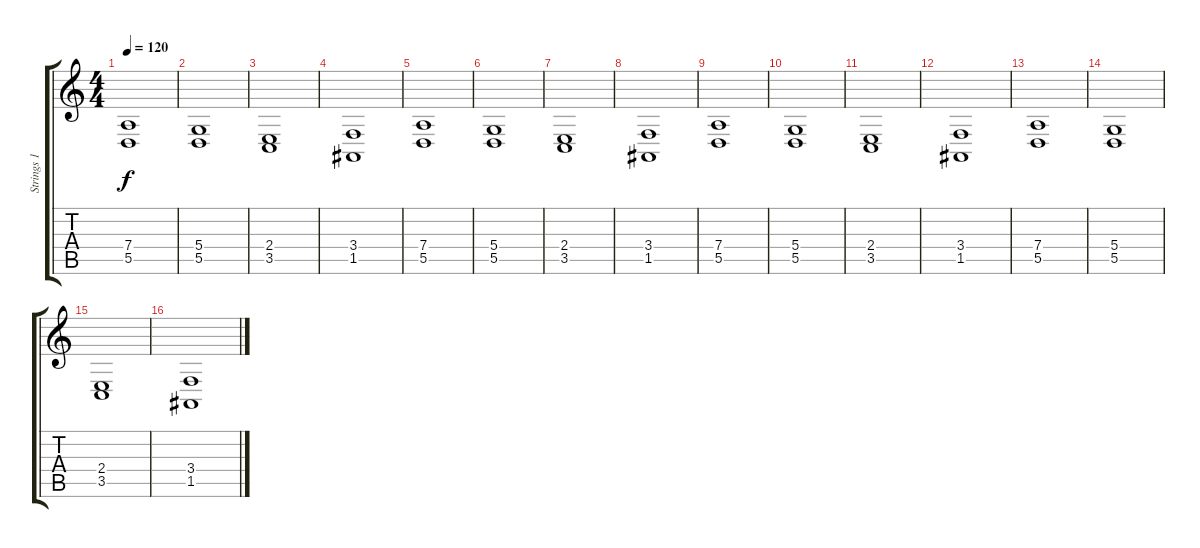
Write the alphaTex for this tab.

\track ("Strings 1" "Strings 1") {instrument stringensemble1}
\staff {score tabs}
\tuning (E4 B3 G3 D3 A2 E2) {hide}
\ts (4 4)
\tempo 120
\clef g2
\ks c
(7.4 5.5).1{dy f instrument stringensemble1} |
(5.4 5.5).1 |
(2.4 3.5).1 |
(3.4 1.5).1 |
(7.4 5.5).1 |
(5.4 5.5).1 |
(2.4 3.5).1 |
(3.4 1.5).1 |
(7.4 5.5).1 |
(5.4 5.5).1 |
(2.4 3.5).1 |
(3.4 1.5).1 |
(7.4 5.5).1 |
(5.4 5.5).1 |
(2.4 3.5).1 |
(3.4 1.5).1
